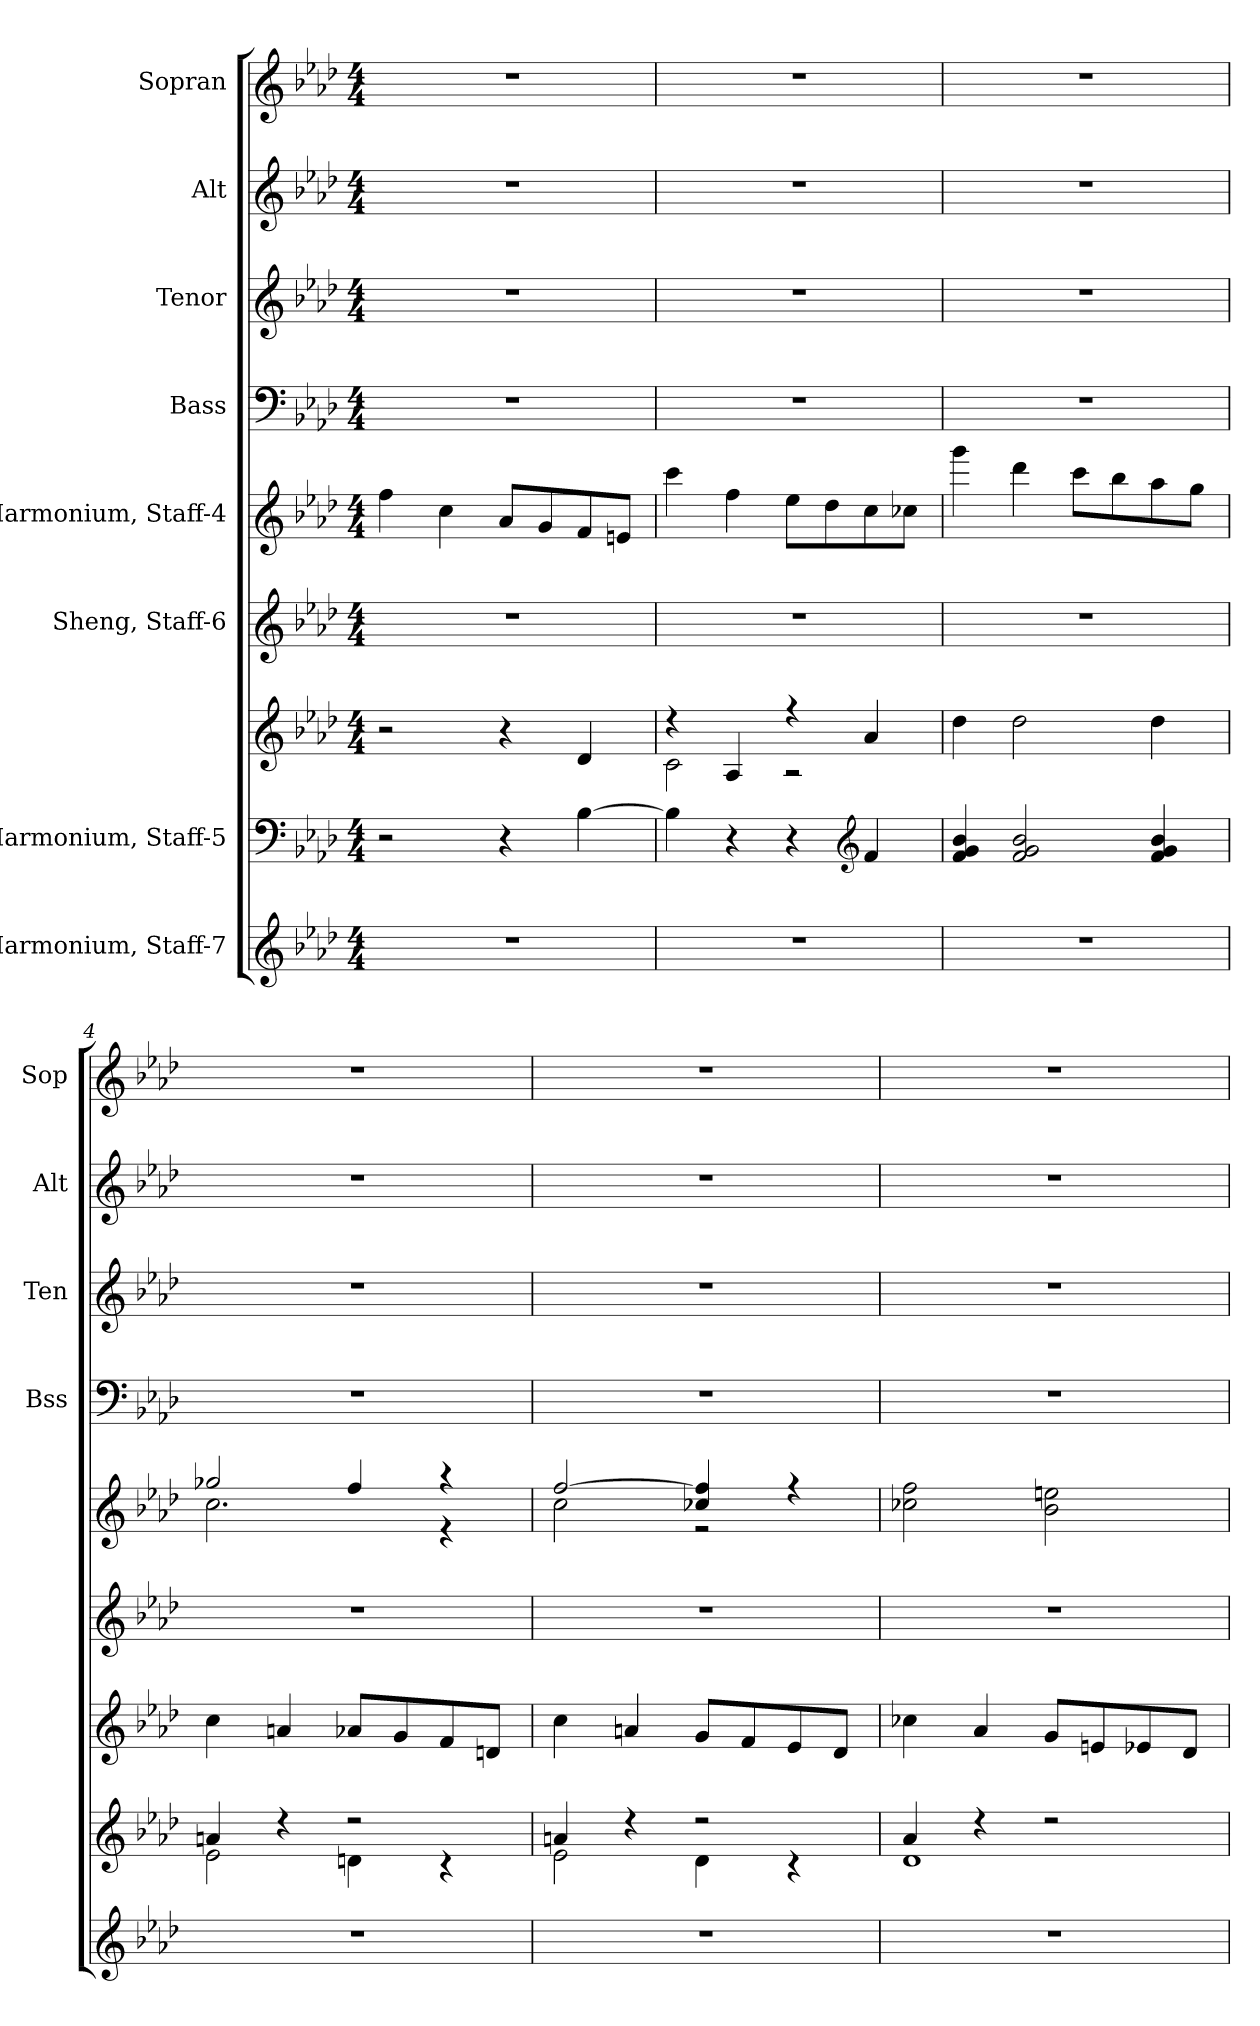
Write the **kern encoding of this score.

**kern	**kern	**kern	**kern	**kern	**kern	**kern	**kern	**kern
*part8	*part7	*part7	*part6	*part5	*part4	*part3	*part2	*part1
*staff9	*staff8	*staff7	*staff6	*staff5	*staff4	*staff3	*staff2	*staff1
*I"Harmonium, Staff-7	*I"Harmonium, Staff-5	*	*I"Sheng, Staff-6	*I"Harmonium, Staff-4	*I"Bass	*I"Tenor	*I"Alt	*I"Sopran
*	*	*	*	*	*I'Bss	*I'Ten	*I'Alt	*I'Sop
*clefG2	*clefF4	*clefG2	*clefG2	*clefG2	*clefF4	*clefG2	*clefG2	*clefG2
*	*	*	*	*	*	*ITrd4c7	*	*ITrd2c3
*k[b-e-a-d-]	*k[b-e-a-d-]	*k[b-e-a-d-]	*k[b-e-a-d-]	*k[b-e-a-d-]	*k[b-e-a-d-]	*k[b-e-a-d-g-]	*k[b-e-a-d-]	*k[b-]
*M4/4	*M4/4	*M4/4	*M4/4	*M4/4	*M4/4	*M4/4	*M4/4	*M4/4
*MM72	*MM72	*MM72	*MM72	*MM72	*MM72	*MM72	*MM72	*MM72
=1	=1	=1	=1	=1	=1	=1	=1	=1
1r	2r	2r	1r	4ff\	1r	1r	1r	1r
.	.	.	.	4cc\	.	.	.	.
.	4r	4r	.	8a-/L	.	.	.	.
.	.	.	.	8g/	.	.	.	.
.	[4B-\	4d-/	.	8f/	.	.	.	.
.	.	.	.	8en/J	.	.	.	.
=2	=2	=2	=2	=2	=2	=2	=2	=2
*	*	*^	*	*	*	*	*	*
1r	4B-\]	4r	2c\	1r	4ccc\	1r	1r	1r	1r
.	4r	4A-/	.	.	4ff\	.	.	.	.
.	4r	4r	2r	.	8ee-\L	.	.	.	.
.	.	.	.	.	8dd-\	.	.	.	.
*	*clefG2	*	*	*	*	*	*	*	*
.	4f/	4a-/	.	.	8cc\	.	.	.	.
.	.	.	.	.	8cc-X\J	.	.	.	.
*	*	*v	*v	*	*	*	*	*	*
=3	=3	=3	=3	=3	=3	=3	=3	=3
1r	4f/ 4g/ 4b-/	4dd-\	1r	4ggg\	1r	1r	1r	1r
.	2f/ 2g/ 2b-/	2dd-\	.	4ddd-\	.	.	.	.
.	.	.	.	8ccc\L	.	.	.	.
.	.	.	.	8bb-\	.	.	.	.
.	4f/ 4g/ 4b-/	4dd-\	.	8aa-\	.	.	.	.
.	.	.	.	8gg\J	.	.	.	.
=4	=4	=4	=4	=4	=4	=4	=4	=4
*	*^	*	*	*^	*	*	*	*
1r	4an/	2e-\	4cc\	1r	2gg-X/	2.cc\	1r	1r	1r	1r
.	4r	.	4an/	.	.	.	.	.	.	.
.	2r	4dn\	8a-X/L	.	4ff/	.	.	.	.	.
.	.	.	8g/	.	.	.	.	.	.	.
.	.	4r	8f/	.	4r	4r	.	.	.	.
.	.	.	8dn/J	.	.	.	.	.	.	.
!!LO:PB:g=z
=5	=5	=5	=5	=5	=5	=5	=5	=5	=5	=5
1r	4an/	2e-\	4cc\	1r	[2ff/	2cc\	1r	1r	1r	1r
.	4r	.	4an/	.	.	.	.	.	.	.
.	2r	4d-\	8g/L	.	4cc-X/ 4ff/]	2r	.	.	.	.
.	.	.	8f/	.	.	.	.	.	.	.
.	.	4r	8e-/	.	4r	.	.	.	.	.
.	.	.	8d-/J	.	.	.	.	.	.	.
*	*	*	*	*	*v	*v	*	*	*	*
=6	=6	=6	=6	=6	=6	=6	=6	=6	=6
1r	4a-/	1d-	4cc-X\	1r	2cc-X\ 2ff\	1r	1r	1r	1r
.	4r	.	4a-/	.	.	.	.	.	.
.	2r	.	8g/L	.	2b-\ 2een\	.	.	.	.
.	.	.	8en/	.	.	.	.	.	.
.	.	.	8e-X/	.	.	.	.	.	.
.	.	.	8d-/J	.	.	.	.	.	.
*	*v	*v	*	*	*	*	*	*	*
=	=	=	=	=	=	=	=	=
*-	*-	*-	*-	*-	*-	*-	*-	*-
